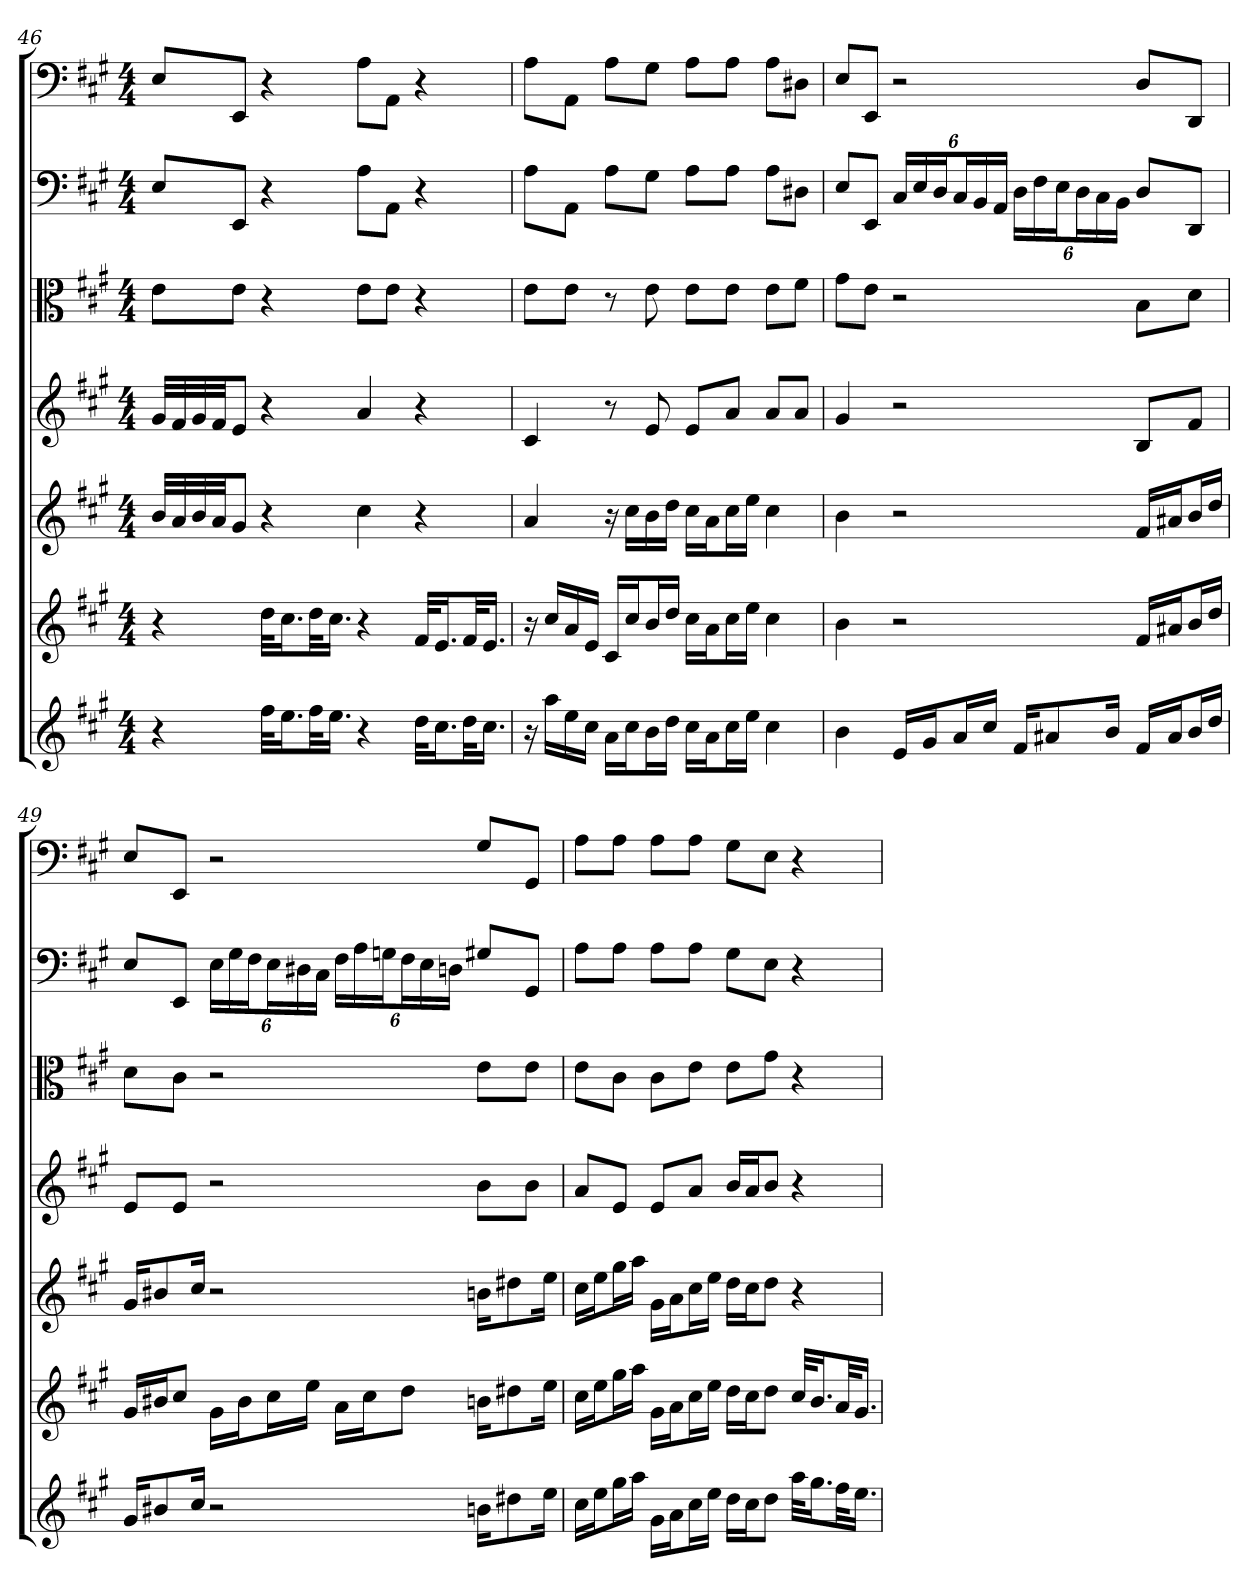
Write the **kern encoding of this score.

**kern	**kern	**kern	**kern	**kern	**kern	**kern
*part7	*part6	*part5	*part4	*part3	*part2	*part1
*staff7	*staff6	*staff5	*staff4	*staff3	*staff2	*staff1
*	*	*	*	*clefC3	*	*
*k[f#c#g#]	*k[f#c#g#]	*k[f#c#g#]	*k[f#c#g#]	*k[f#c#g#]	*k[f#c#g#]	*k[f#c#g#]
*A:	*A:	*A:	*A:	*A:	*A:	*A:
*M4/4	*M4/4	*M4/4	*M4/4	*M4/4	*M4/4	*M4/4
=46	=46	=46	=46	=46	=46	=46
4r	4r	32bLLL	32g#LLL	8e\L	8EL	8EL
.	.	32a	32f#	.	.	.
.	.	32b	32g#	.	.	.
.	.	32aJJ	32f#JJ	.	.	.
.	.	8g#J	8eJ	8e\J	8EEJ	8EEJ
32ff#KLL	32ddKLL	4r	4r	4r	4r	4r
16.eeJ	16.cc#J	.	.	.	.	.
32ff#KL	32ddKL	.	.	.	.	.
16.eeJJ	16.cc#JJ	.	.	.	.	.
4r	4r	4cc#	4a	8e\L	8AL	8AL
.	.	.	.	8e\J	8AAJ	8AAJ
32ddKLL	32f#KLL	4r	4r	4r	4r	4r
16.cc#J	16.eJ	.	.	.	.	.
32ddKL	32f#KL	.	.	.	.	.
16.cc#JJ	16.eJJ	.	.	.	.	.
=47	=47	=47	=47	=47	=47	=47
16r	16r	4a	4c#	8e\L	8AL	8AL
16aaLL	16cc#LL	.	.	.	.	.
16ee	16a	.	.	8e\J	8AAJ	8AAJ
16cc#JJ	16eJJ	.	.	.	.	.
16aLL	16c#LL	16r	8r	8r	8AL	8AL
16cc#J	16cc#J	16cc#LL	.	.	.	.
16bL	16bL	16b	8e	8e	8G#J	8G#J
16ddJJ	16ddJJ	16ddJJ	.	.	.	.
16cc#LL	16cc#LL	16cc#LL	8eL	8e\L	8AL	8AL
16aJ	16aJ	16aJ	.	.	.	.
16cc#L	16cc#L	16cc#L	8aJ	8e\J	8AJ	8AJ
16eeJJ	16eeJJ	16eeJJ	.	.	.	.
4cc#	4cc#	4cc#	8aL	8e\L	8AL	8AL
.	.	.	8aJ	8f#\J	8D#XJ	8D#XJ
=48	=48	=48	=48	=48	=48	=48
4b	4b	4b	4g#	8g#\L	8EL	8EL
.	.	.	.	8e\J	8EEJ	8EEJ
16eLL	2r	2r	2r	2r	24C#LL	2r
.	.	.	.	.	24E	.
16g#J	.	.	.	.	.	.
.	.	.	.	.	24DJ	.
16aL	.	.	.	.	24C#L	.
.	.	.	.	.	24BB	.
16cc#JJ	.	.	.	.	.	.
.	.	.	.	.	24AAJJ	.
16f#KL	.	.	.	.	24DLL	.
.	.	.	.	.	24F#	.
8a#X	.	.	.	.	.	.
.	.	.	.	.	24EJ	.
.	.	.	.	.	24DL	.
.	.	.	.	.	24C#	.
16bJk	.	.	.	.	.	.
.	.	.	.	.	24BBJJ	.
16f#LL	16f#LL	16f#LL	8BL	8B\L	8DL	8DL
16a#J	16a#XJ	16a#XJ	.	.	.	.
16bL	16bL	16bL	8f#J	8d\J	8DDJ	8DDJ
16ddJJ	16ddJJ	16ddJJ	.	.	.	.
=49	=49	=49	=49	=49	=49	=49
16g#KL	16g#LL	16g#KL	8eL	8d\L	8EL	8EL
8b#X	16b#XJ	8b#X	.	.	.	.
.	8cc#J	.	8eJ	8c#\J	8EEJ	8EEJ
16cc#Jk	.	16cc#Jk	.	.	.	.
2r	16g#LL	2r	2r	2r	24ELL	2r
.	.	.	.	.	24G#	.
.	16b#J	.	.	.	.	.
.	.	.	.	.	24F#J	.
.	16cc#L	.	.	.	24EL	.
.	.	.	.	.	24D#X	.
.	16eeJJ	.	.	.	.	.
.	.	.	.	.	24C#JJ	.
.	16aLL	.	.	.	24F#LL	.
.	.	.	.	.	24A	.
.	16cc#J	.	.	.	.	.
.	.	.	.	.	24GnJ	.
.	8ddJ	.	.	.	24F#L	.
.	.	.	.	.	24E	.
.	.	.	.	.	24DnJJ	.
16bnKL	16bnKL	16bnKL	8bL	8e\L	8G#XL	8G#L
8dd#X	8dd#X	8dd#X	.	.	.	.
.	.	.	8bJ	8e\J	8GG#J	8GG#J
16eeJk	16eeJk	16eeJk	.	.	.	.
=50	=50	=50	=50	=50	=50	=50
16cc#LL	16cc#LL	16cc#LL	8aL	8e\L	8AL	8AL
16eeJ	16eeJ	16eeJ	.	.	.	.
16gg#L	16gg#L	16gg#L	8eJ	8c#\J	8AJ	8AJ
16aaJJ	16aaJJ	16aaJJ	.	.	.	.
16g#LL	16g#LL	16g#LL	8eL	8c#\L	8AL	8AL
16aJ	16aJ	16aJ	.	.	.	.
16cc#L	16cc#L	16cc#L	8aJ	8e\J	8AJ	8AJ
16eeJJ	16eeJJ	16eeJJ	.	.	.	.
16ddLL	16ddLL	16ddLL	16bLL	8e\L	8G#L	8G#L
16cc#J	16cc#J	16cc#J	16aJ	.	.	.
8ddJ	8ddJ	8ddJ	8bJ	8g#\J	8EJ	8EJ
32aaKLL	32cc#KLL	4r	4r	4r	4r	4r
16.gg#J	16.bJ	.	.	.	.	.
32ff#KL	32aKL	.	.	.	.	.
16.eeJJ	16.g#JJ	.	.	.	.	.
=	=	=	=	=	=	=
*-	*-	*-	*-	*-	*-	*-
